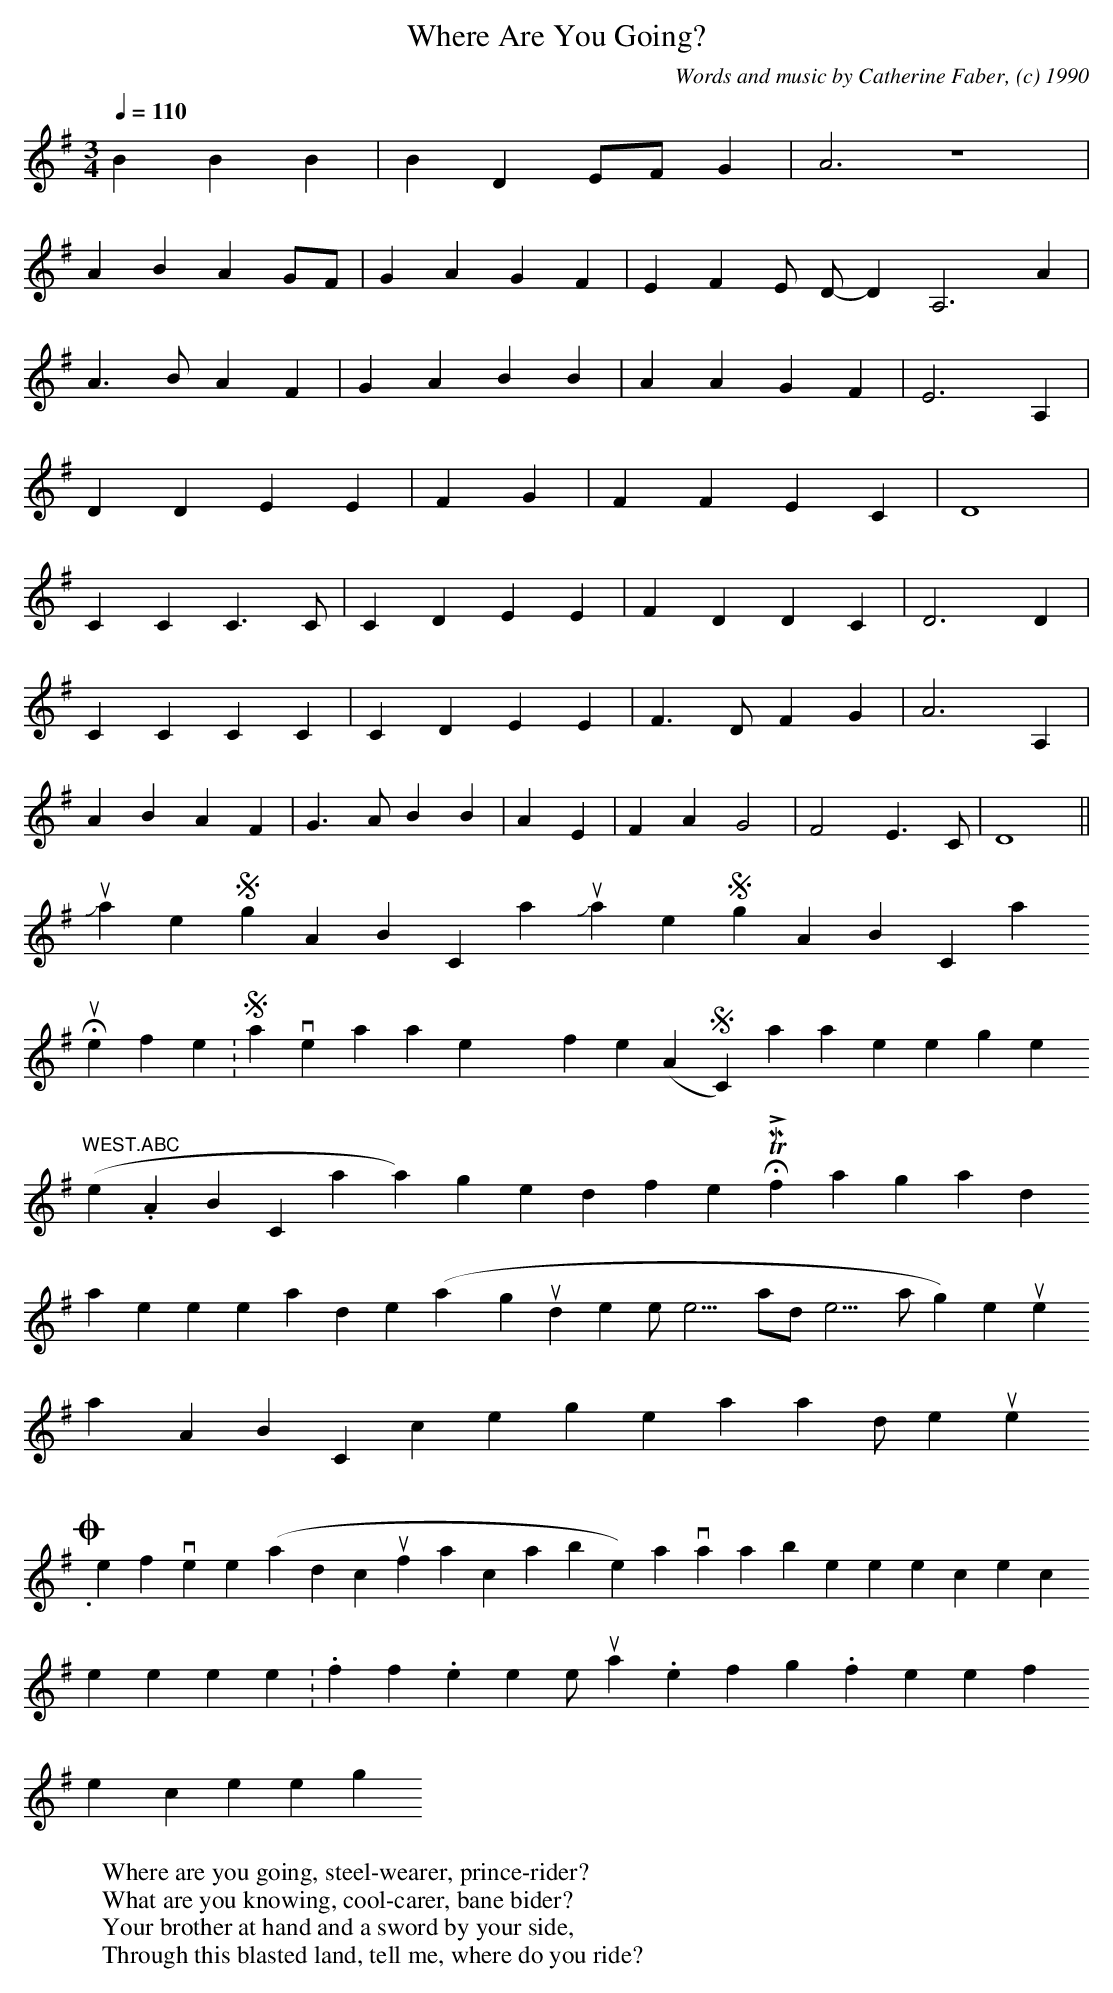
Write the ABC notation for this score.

X:1
T:Where Are You Going?
M:3/4
L:1/4
Q:110
C:Words and music by Catherine Faber, (c) 1990
W:Where are you going, steel-wearer, prince-rider?
W:What are you knowing, cool-carer, bane bider?
W:Your brother at hand and a sword by your side,
W:Through this blasted land, tell me, where do you ride?
K:G
B B B|BD E/2F/2 G|A3 Z|
A B A G/2F/2|G A G F|E F E/2 D/2-D A,3 A|
A>B A F|G A B B|A A G F|E3 A,|
D D E E| FG|F F E C|D4|
C C C>C|C D E E|F D D C|D3 D|
C C C C|C D E E|F>D F G|A3 A,|
A B A F|G>A B B|AE|FA G2|F2 E>C|D4||
Julia West's Songs in ABC notationJulia West's Songs in ABC notation
How to use this file: Save as a text file (ASCII) with a name something like
"WEST.ABC" (the .ABC is what's important), get rid of the HTML formatting and
all these headers (anything outside the <pre> and </pre> tags), then use with
any ABC processing tool to hear and/or print the tunes.
Only the first verse (and chorus if applicable) is available here; check
elsewhere on http://www.sff.net/people/julia.west/filking.html for the rest of
the lyrics to these songs.
